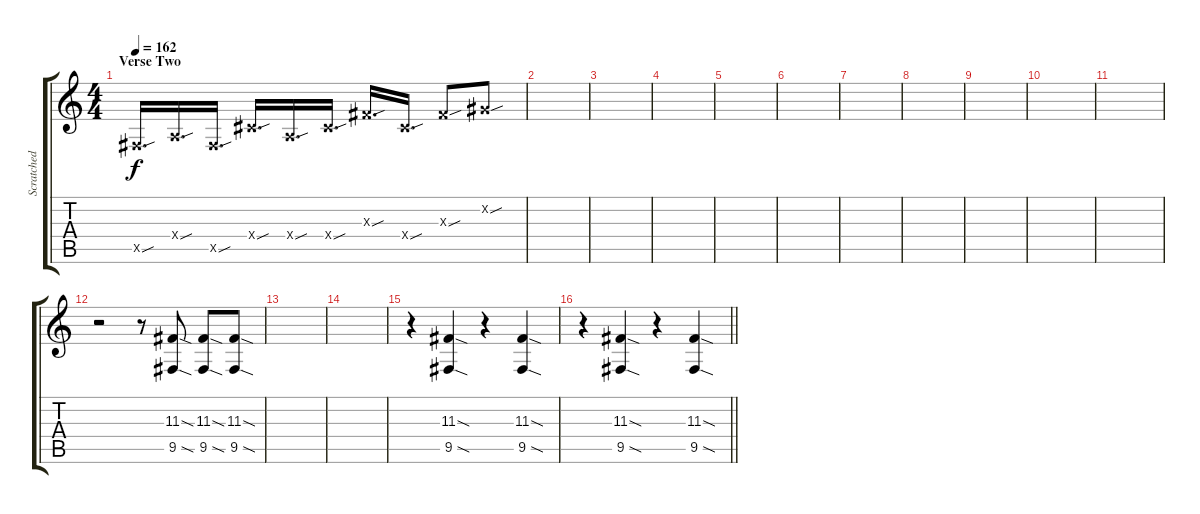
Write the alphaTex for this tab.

\track ("Scratched Effect" "Scratched ") {instrument telephonering}
\staff {score tabs}
\tuning (E4 B3 G3 D3 A2 E2) {hide}
\ts (4 4)
\section ("" "Verse Two")
\tempo 162
\clef g2
\ks c
9.5{sou x}.16{d dy f volume 10} 7.4{sou x}.16{d} 9.5{sou x}.16{d} 11.4{sou x}.16{d} 7.4{sou x}.16{d} 11.4{sou x}.16{d} 11.3{sou x}.16{d} 11.4{sou x}.16{d} 11.3{sou x}.8 9.2{sou x}.8 |
|
|
|
|
|
|
|
|
|
|
r.2{balance 8} r.8 (11.3{sod} 9.5{sod}).8 (11.3{sod} 9.5{sod}).8 (11.3{sod} 9.5{sod}).8 |
|
|
r.4 (11.3{sod} 9.5{sod}).4 r.4 (11.3{sod} 9.5{sod}).4 |
\barLineRight lightlight
r.4 (11.3{sod} 9.5{sod}).4 r.4 (11.3{sod} 9.5{sod}).4
